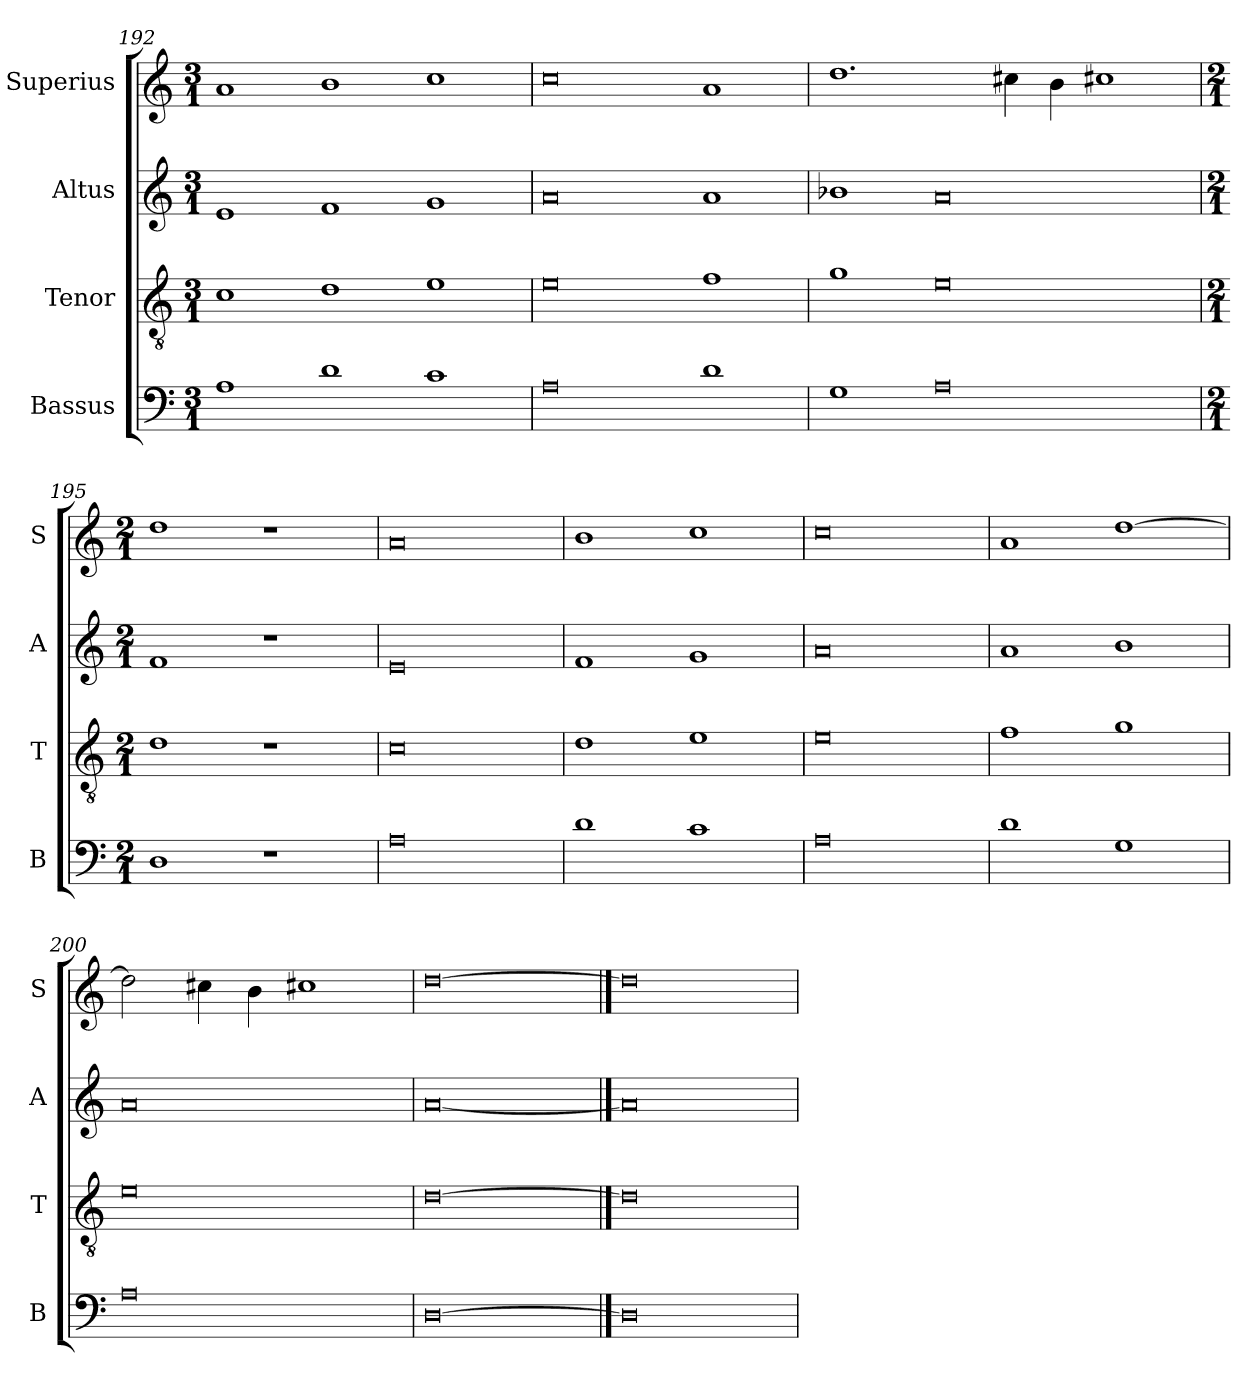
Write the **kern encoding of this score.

**kern	**kern	**kern	**kern
*part4	*part3	*part2	*part1
*staff4	*staff3	*staff2	*staff1
*I"Bassus	*I"Tenor	*I"Altus	*I"Superius
*I'B	*I'T	*I'A	*I'S
*clefF4	*clefGv2	*clefG2	*clefG2
*k[]	*k[]	*k[]	*k[]
*C:	*C:	*C:	*C:
*M3/1	*M3/1	*M3/1	*M3/1
=192	=192	=192	=192
1A	1c	1e	1a
1d	1d	1f	1b
1c	1e	1g	1cc
=193	=193	=193	=193
0A	0e	0a	0cc
1d	1f	1a	1a
=194	=194	=194	=194
1G	1g	1b-X	1.dd
0A	0e	0a	.
.	.	.	4cc#X
.	.	.	4b
.	.	.	1cc#X
=195	=195	=195	=195
*M2/1	*M2/1	*M2/1	*M2/1
1D	1d	1f	1dd
1r	1r	1r	1r
=196	=196	=196	=196
0A	0c	0e	0a
=197	=197	=197	=197
1d	1d	1f	1b
1c	1e	1g	1cc
=198	=198	=198	=198
0A	0e	0a	0cc
=199	=199	=199	=199
1d	1f	1a	1a
1G	1g	1b	[1dd
=200	=200	=200	=200
0A	0e	0a	2dd]
.	.	.	4cc#X
.	.	.	4b
.	.	.	1cc#X
=201	=201	=201	=201
[0D	[0d	[0a	[0dd
==202	==202	==202	==202
0D]	0d]	0a]	0dd]
=	=	=	=
*-	*-	*-	*-
